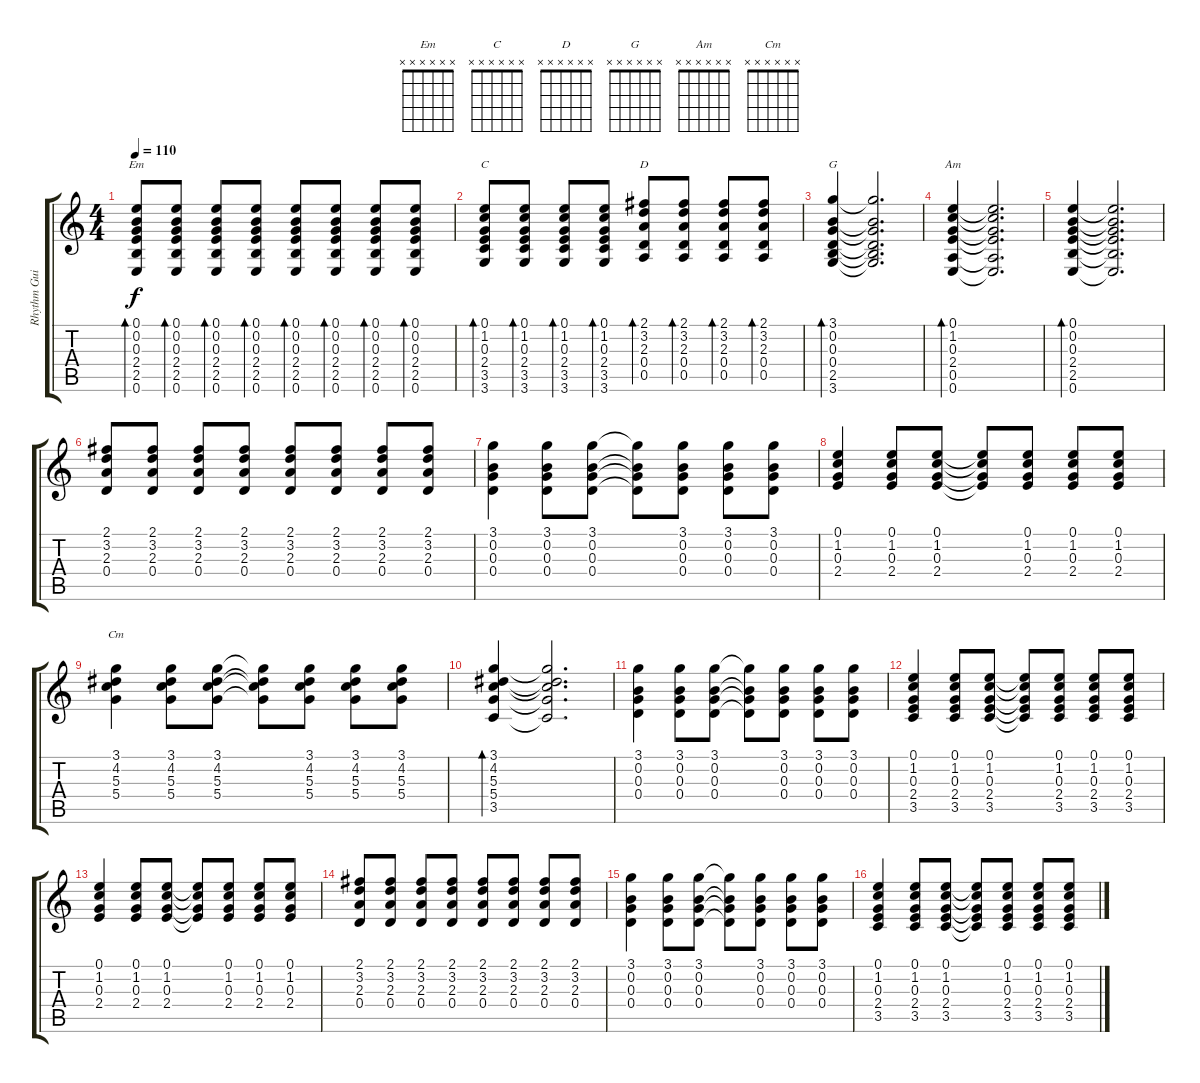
\track ("Rhythm Guitar" "Rhythm Gui") {instrument acousticguitarsteel}
\staff {score tabs}
\tuning (E4 B3 G3 D3 A2 E2) {hide}
\chord ("Em" x x x x x x)
\chord ("C" x x x x x x)
\chord ("D" x x x x x x)
\chord ("G" x x x x x x)
\chord ("Am" x x x x x x)
\chord ("Cm" x x x x x x)
\ts (4 4)
\tempo 110
\clef g2
\ks c
(0.1 0.2 0.3 2.4 2.5 0.6).8{bd 30 ch "Em" dy f} (0.1 0.2 0.3 2.4 2.5 0.6).8{bd 30} (0.1 0.2 0.3 2.4 2.5 0.6).8{bd 30} (0.1 0.2 0.3 2.4 2.5 0.6).8{bd 30} (0.1 0.2 0.3 2.4 2.5 0.6).8{bd 30} (0.1 0.2 0.3 2.4 2.5 0.6).8{bd 30} (0.1 0.2 0.3 2.4 2.5 0.6).8{bd 30} (0.1 0.2 0.3 2.4 2.5 0.6).8{bd 30} |
(0.1 1.2 0.3 2.4 3.5 3.6).8{bd 30 ch "C"} (0.1 1.2 0.3 2.4 3.5 3.6).8{bd 30} (0.1 1.2 0.3 2.4 3.5 3.6).8{bd 30} (0.1 1.2 0.3 2.4 3.5 3.6).8{bd 30} (2.1 3.2 2.3 0.4 0.5).8{bd 30 ch "D"} (2.1 3.2 2.3 0.4 0.5).8{bd 30} (2.1 3.2 2.3 0.4 0.5).8{bd 30} (2.1 3.2 2.3 0.4 0.5).8{bd 30} |
(3.1 0.2 0.3 0.4 2.5 3.6).4{bd 480 ch "G"} (3.1{t} 0.2{t} 0.3{t} 0.4{t} 2.5{t} 3.6{t}).2{d} |
(0.1 1.2 0.3 2.4 0.5 0.6).4{bd 480 ch "Am"} (0.1{t} 1.2{t} 0.3{t} 2.4{t} 0.5{t} 0.6{t}).2{d} |
(0.1 0.2 0.3 2.4 2.5 0.6).4{bd 480} (0.1{t} 0.2{t} 0.3{t} 2.4{t} 2.5{t} 0.6{t}).2{d} |
(2.1 3.2 2.3 0.4).8 (2.1 3.2 2.3 0.4).8 (2.1 3.2 2.3 0.4).8 (2.1 3.2 2.3 0.4).8 (2.1 3.2 2.3 0.4).8 (2.1 3.2 2.3 0.4).8 (2.1 3.2 2.3 0.4).8 (2.1 3.2 2.3 0.4).8 |
(3.1 0.2 0.3 0.4).4 (3.1 0.2 0.3 0.4).8 (3.1 0.2 0.3 0.4).8 (3.1{t} 0.2{t} 0.3{t} 0.4{t}).8 (3.1 0.2 0.3 0.4).8 (3.1 0.2 0.3 0.4).8 (3.1 0.2 0.3 0.4).8 |
(0.1 1.2 0.3 2.4).4 (0.1 1.2 0.3 2.4).8 (0.1 1.2 0.3 2.4).8 (0.1{t} 1.2{t} 0.3{t} 2.4{t}).8 (0.1 1.2 0.3 2.4).8 (0.1 1.2 0.3 2.4).8 (0.1 1.2 0.3 2.4).8 |
(3.1 4.2 5.3 5.4).4{ch "Cm"} (3.1 4.2 5.3 5.4).8 (3.1 4.2 5.3 5.4).8 (3.1{t} 4.2{t} 5.3{t} 5.4{t}).8 (3.1 4.2 5.3 5.4).8 (3.1 4.2 5.3 5.4).8 (3.1 4.2 5.3 5.4).8 |
(3.1 4.2 5.3 5.4 3.5).4{bd 480} (3.1{t} 4.2{t} 5.3{t} 5.4{t} 3.5{t}).2{d} |
(3.1 0.2 0.3 0.4).4 (3.1 0.2 0.3 0.4).8 (3.1 0.2 0.3 0.4).8 (3.1{t} 0.2{t} 0.3{t} 0.4{t}).8 (3.1 0.2 0.3 0.4).8 (3.1 0.2 0.3 0.4).8 (3.1 0.2 0.3 0.4).8 |
(0.1 1.2 0.3 2.4 3.5).4 (0.1 1.2 0.3 2.4 3.5).8 (0.1 1.2 0.3 2.4 3.5).8 (0.1{t} 1.2{t} 0.3{t} 2.4{t} 3.5{t}).8 (0.1 1.2 0.3 2.4 3.5).8 (0.1 1.2 0.3 2.4 3.5).8 (0.1 1.2 0.3 2.4 3.5).8 |
(0.1 1.2 0.3 2.4).4 (0.1 1.2 0.3 2.4).8 (0.1 1.2 0.3 2.4).8 (0.1{t} 1.2{t} 0.3{t} 2.4{t}).8 (0.1 1.2 0.3 2.4).8 (0.1 1.2 0.3 2.4).8 (0.1 1.2 0.3 2.4).8 |
(2.1 3.2 2.3 0.4).8 (2.1 3.2 2.3 0.4).8 (2.1 3.2 2.3 0.4).8 (2.1 3.2 2.3 0.4).8 (2.1 3.2 2.3 0.4).8 (2.1 3.2 2.3 0.4).8 (2.1 3.2 2.3 0.4).8 (2.1 3.2 2.3 0.4).8 |
(3.1 0.2 0.3 0.4).4 (3.1 0.2 0.3 0.4).8 (3.1 0.2 0.3 0.4).8 (3.1{t} 0.2{t} 0.3{t} 0.4{t}).8 (3.1 0.2 0.3 0.4).8 (3.1 0.2 0.3 0.4).8 (3.1 0.2 0.3 0.4).8 |
(0.1 1.2 0.3 2.4 3.5).4 (0.1 1.2 0.3 2.4 3.5).8 (0.1 1.2 0.3 2.4 3.5).8 (0.1{t} 1.2{t} 0.3{t} 2.4{t} 3.5{t}).8 (0.1 1.2 0.3 2.4 3.5).8 (0.1 1.2 0.3 2.4 3.5).8 (0.1 1.2 0.3 2.4 3.5).8
